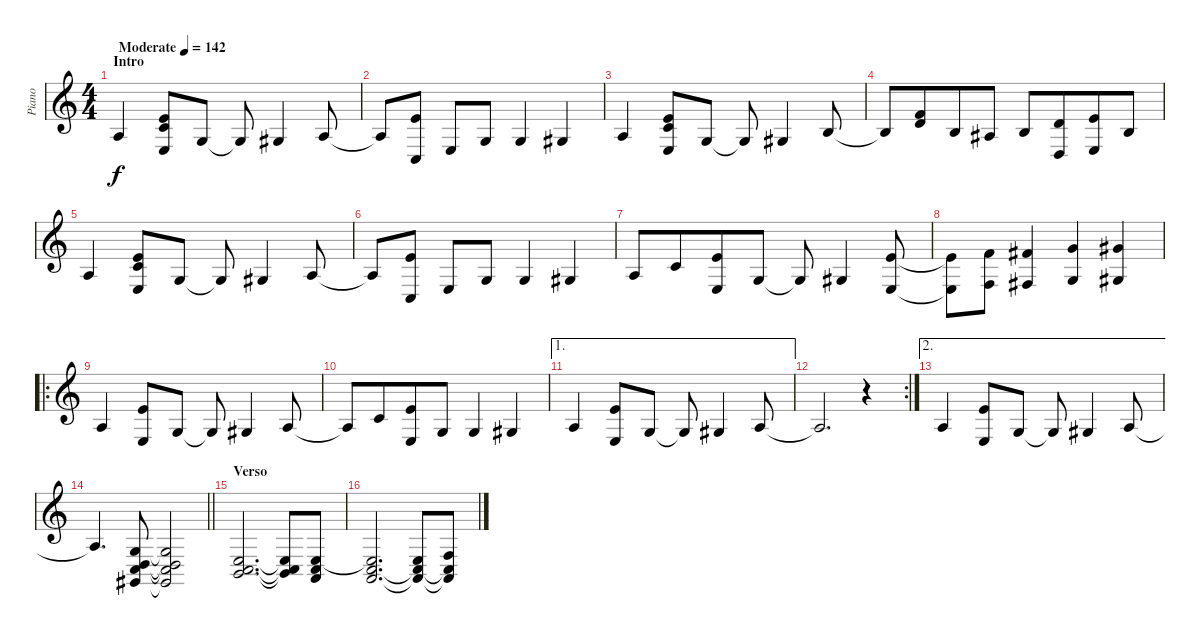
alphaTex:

\track ("Piano" "Piano") {instrument brightacousticpiano}
\staff {score}
\tuning (E4 B3 G3 D3 A2 E2 B1) {hide}
\ts (4 4)
\section ("" "Intro")
\tempo (142 "Moderate")
\clef g2
\ks c
2.3.4{dy f instrument brightacousticpiano} (0.1 1.2 7.5).8 0.3.8 0.3{t}.8 1.3.4 2.3.8 |
2.3{t}.8 (0.1 3.5).8 2.4.8 0.3.8 0.3.4 1.3.4 |
2.3.4 (0.1 1.2 2.4).8 0.3.8 0.3{t}.8 1.3.4 0.2.8 |
0.2{t}.8{beam Up} (1.1 3.2).8{beam Up beam merge} 0.2.8{beam Up} 3.3.8{beam Up} 0.2.8{beam Up} (3.2 0.4).8{beam Up beam merge} (0.1 2.4).8{beam Up} 0.2.8{beam Up} |
2.3.4 (0.1 1.2 7.5).8 0.3.8 0.3{t}.8 1.3.4 2.3.8 |
2.3{t}.8 (0.1 3.5).8 2.4.8 0.3.8 0.3.4 1.3.4 |
2.3.8 1.2.8{beam merge} (0.1 2.4).8 0.3.8 0.3{t}.8 1.3.4 (5.2 2.4).8 |
(5.2{t} 2.4{t}).8{beam Down} (1.1 3.4).8{beam Down} (2.1 4.4).4 (3.1 0.3).4 (4.1 1.3).4 |
\ro
2.3.4 (0.1 2.4).8 0.3.8 0.3{t}.8 1.3.4 2.3.8 |
2.3{t}.8 1.2.8{beam merge} (0.1 2.4).8 0.3.8 0.3.4 1.3.4 |
\ae 1
2.3.4 (0.1 2.4).8 0.3.8 0.3{t}.8 1.3.4 2.3.8 |
\rc 2
2.3{t}.2{d} r.4 |
\ae 2
2.3.4 (0.1 2.4).8 0.3.8 0.3{t}.8 1.3.4 2.3.8 |
\barLineRight lightlight
2.3{t}.4{d} (0.3 0.4 3.5 4.6).8 (0.3{t} 0.4{t} 3.5{t} 4.6{t}).2 |
\section ("" "Verso")
(2.4 3.5 7.6).2{d} (2.4{t} 3.5{t} 7.6{t}).8 (2.4 3.5 5.6).8 |
(2.4{t} 3.5 5.6).2{d} (2.4 3.5{t} 5.6{t}).8 (3.4 3.5{t} 5.6{t}).8
